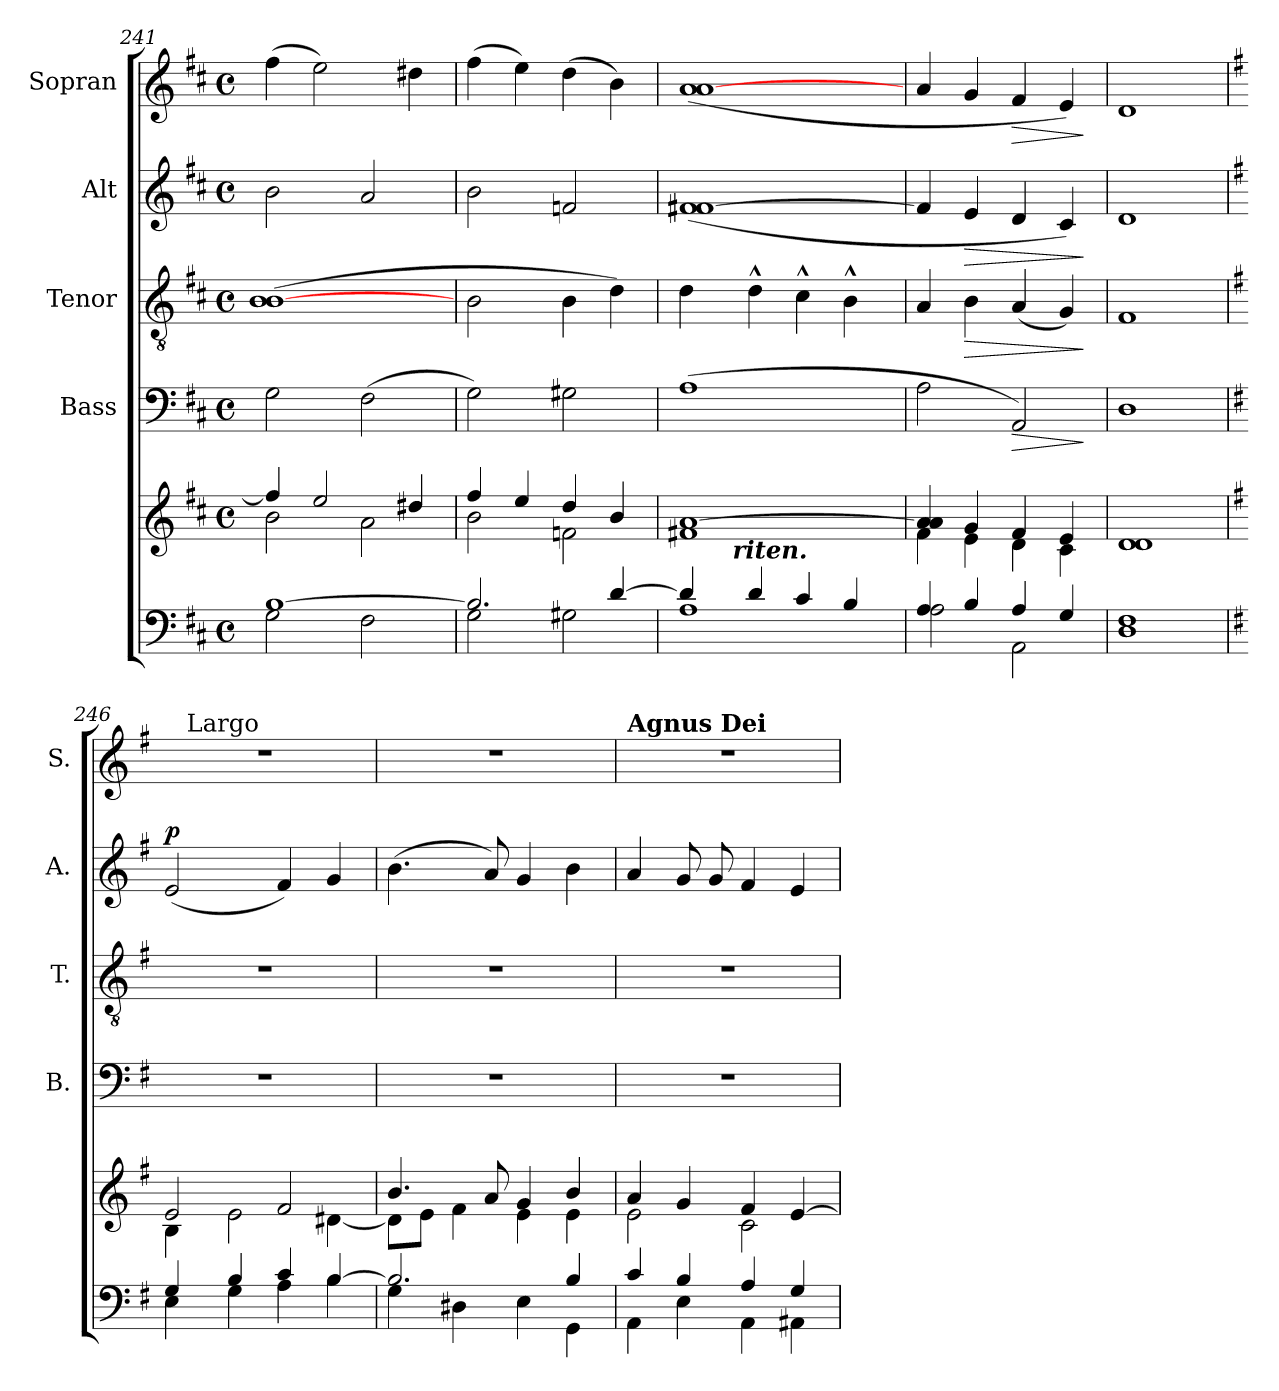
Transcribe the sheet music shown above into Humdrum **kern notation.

**kern	**kern	**kern	**dynam	**kern	**dynam	**kern	**dynam	**kern	**dynam
*part5	*part5	*part4	*part4	*part3	*part3	*part2	*part2	*part1	*part1
*staff6	*staff5	*staff4	*staff4	*staff3	*staff3	*staff2	*staff2	*staff1	*staff1
*	*	*I"Bass	*	*I"Tenor	*	*I"Alt	*	*I"Sopran	*
*	*	*I'B.	*	*I'T.	*	*I'A.	*	*I'S.	*
*clefF4	*clefG2	*clefF4	*	*clefGv2	*	*clefG2	*	*clefG2	*
*k[f#c#]	*k[f#c#]	*k[f#c#]	*	*k[f#c#]	*	*k[f#c#]	*	*k[f#c#]	*
*D:	*D:	*D:	*	*D:	*	*D:	*	*D:	*
*M4/4	*M4/4	*M4/4	*	*M4/4	*	*M4/4	*	*M4/4	*
*met(c)	*met(c)	*met(c)	*	*met(c)	*	*met(c)	*	*met(c)	*
=241	=241	=241	=241	=241	=241	=241	=241	=241	=241
*^	*^	*	*	*	*	*	*	*	*
[>1B	2G\	4ff#/]	2b\	2G\	.	(>1B [>1B	.	2b\	.	(>4ff#\	.
.	.	2ee/	.	.	.	.	.	.	.	2ee\)	.
.	2F#\	.	2a\	(>2F#\	.	.	.	2a/	.	.	.
.	.	4dd#X/	.	.	.	.	.	.	.	4dd#X\	.
=242	=242	=242	=242	=242	=242	=242	=242	=242	=242	=242	=242
2.B/]	2G\	4ff#/	2b\	2G\)	.	2B\	.	2b\	.	(>4ff#\	.
.	.	4ee/	.	.	.	.	.	.	.	4ee\)	.
.	2G#X\	4dd/	2fn\	2G#X\	.	4B\	.	2fn/	.	(>4dd\	.
[>4d/	.	4b/	.	.	.	4d\)	.	.	.	4b\)	.
=243	=243	=243	=243	=243	=243	=243	=243	=243	=243	=243	=243
4d/]	1A	1f#X [>1a	6ryy	(>1A	.	4d\	.	(>1f#X [<1f#X	.	(>1a [<1a	.
.	.	.	24ryy	.	.	.	.	.	.	.	.
!	!	!	!LO:TX:b:Bi:t=riten.	!	!	!	!	!	!	!	!
.	.	.	3%2ryy	.	.	.	.	.	.	.	.
4d/	.	.	.	.	.	4d^^>\	.	.	.	.	.
4c#/	.	.	.	.	.	4c#^^>\	.	.	.	.	.
4B/	.	.	.	.	.	4B^^>\	.	.	.	.	.
.	.	.	12.ryy	.	.	.	.	.	.	.	.
=244	=244	=244	=244	=244	=244	=244	=244	=244	=244	=244	=244
4A/	2A\	4a/] 4a/	4f#\	2A\	.	4A/	.	4f#/]	.	4a/	.
!	!	!	!	!	!	!	!LO:HP:b	!	!LO:HP:b	!	!
4B/	.	4g/	4e\	.	.	4B\	>	4e/	>	4g/	.
!	!	!	!	!	!LO:HP:b	!	!	!	!	!	!LO:HP:b
4A/	2AA\	4f#/	4d\	2AA/)	>	(<4A/	.	4d/	.	4f#/	>
4G/	.	4e/	4c#\	.	.	4G/)	.	4c#/)	.	4e/)	.
*v	*v	*	*	*	*	*	*	*	*	*	*
*	*v	*v	*	*	*	*	*	*	*	*
.	.	.	]	.	]	.	]	.	]
=245	=245	=245	=245	=245	=245	=245	=245	=245	=245
1D 1F#	1d 1d	1D	.	1F#	.	1d	.	1d	.
!!LO:PB:g=z
=246!	=246!	=246!	=246!	=246!	=246!	=246!	=246!	=246!	=246!
*k[f#]	*k[f#]	*k[f#]	*	*k[f#]	*	*k[f#]	*	*k[f#]	*
*G:	*G:	*G:	*	*G:	*	*G:	*	*G:	*
*^	*^	*	*	*	*	*	*	*	*
!	!	!	!	!	!	!	!	!	!LO:DY:a	!	!
*	*	*	*	*	*	*	*	*	*	*^	*
4G/	4E\	2e/	4B\	1r	.	1r	.	(<2e/	p	1r	16ryy	.
!	!	!	!	!	!	!	!	!	!	!	!LO:TX:a:t=Largo	!
.	.	.	.	.	.	.	.	.	.	.	2...ryy	.
4B/	4G\	.	2e\	.	.	.	.	.	.	.	.	.
4c/	4A\	2f#/	.	.	.	.	.	4f#/)	.	.	.	.
[>4B/	4B\	.	[<4d#X\	.	.	.	.	4g/	.	.	.	.
*	*	*	*	*	*	*	*	*	*	*v	*v	*
=247	=247	=247	=247	=247	=247	=247	=247	=247	=247	=247	=247
2.B/]	4G\	4.b/	8d#\L]	1r	.	1r	.	(>4.b\	.	1r	.
.	.	.	8e\J	.	.	.	.	.	.	.	.
.	4D#X\	.	4f#\	.	.	.	.	.	.	.	.
.	.	8a/	.	.	.	.	.	8a/)	.	.	.
.	4E\	4g/	4e\	.	.	.	.	4g/	.	.	.
4B/	4GG\	4b/	4e\	.	.	.	.	4b\	.	.	.
=248	=248	=248	=248	=248	=248	=248	=248	=248	=248	=248	=248
!	!	!	!	!	!	!	!	!	!	!LO:TX:a:B:t=Agnus Dei	!
4c/	4AA\	4a/	2e\	1r	.	1r	.	4a/	.	1r	.
4B/	4E\	4g/	.	.	.	.	.	8g/	.	.	.
.	.	.	.	.	.	.	.	8g/	.	.	.
4A/	4AA\	4f#/	2c\	.	.	.	.	4f#/	.	.	.
4G/	4AA#X\	[>4e/	.	.	.	.	.	4e/	.	.	.
*v	*v	*	*	*	*	*	*	*	*	*	*
*	*v	*v	*	*	*	*	*	*	*	*
=	=	=	=	=	=	=	=	=	=
*-	*-	*-	*-	*-	*-	*-	*-	*-	*-
